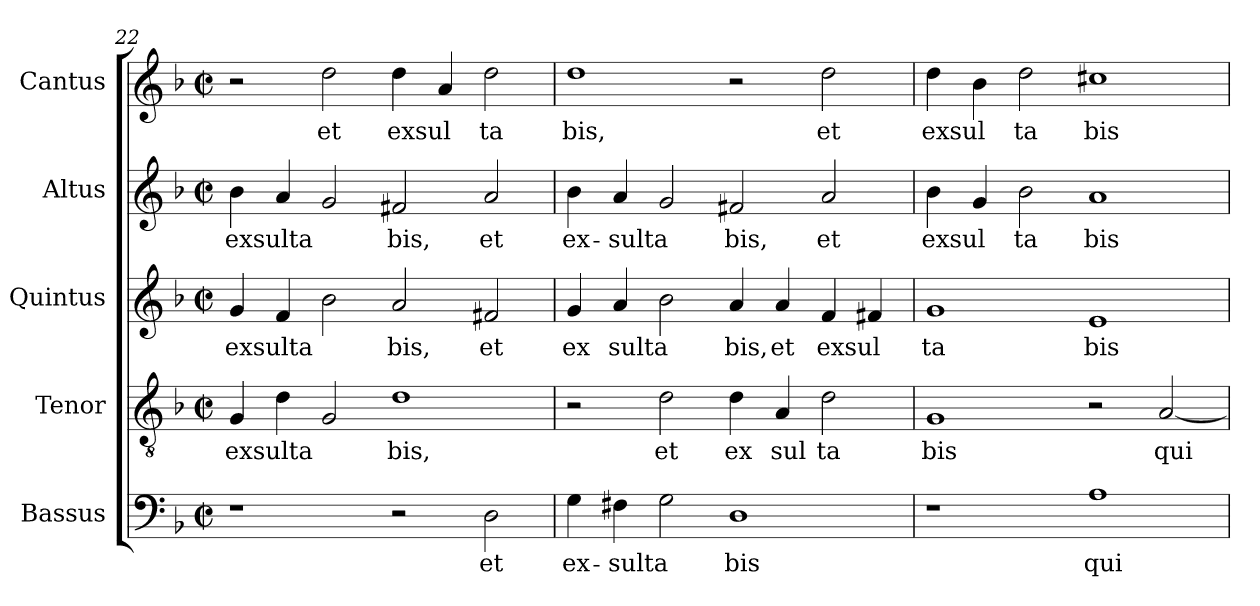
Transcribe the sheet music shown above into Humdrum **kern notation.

**kern	**text	**kern	**text	**kern	**text	**kern	**text	**kern	**text
*part5	*part5	*part4	*part4	*part3	*part3	*part2	*part2	*part1	*part1
*staff5	*staff5	*staff4	*staff4	*staff3	*staff3	*staff2	*staff2	*staff1	*staff1
*I"Bassus	*	*I"Tenor	*	*I"Quintus	*	*I"Altus	*	*I"Cantus	*
*clefF4	*	*clefGv2	*	*clefG2	*	*clefG2	*	*clefG2	*
*k[b-]	*	*k[b-]	*	*k[b-]	*	*k[b-]	*	*k[b-]	*
*F:	*	*F:	*	*F:	*	*F:	*	*F:	*
*M2/2	*	*M2/2	*	*M2/2	*	*M2/2	*	*M2/2	*
*met(c|)	*	*met(c|)	*	*met(c|)	*	*met(c|)	*	*met(c|)	*
=22	=22	=22	=22	=22	=22	=22	=22	=22	=22
!	!	!	!LO:LY:b:cj	!	!LO:LY:b:cj	!	!LO:LY:b:cj	!	!
1r	.	4G/	exsulta	4g/	exsulta	4b-\	exsulta-	2r	.
!	!	!	!LO:LY:b:cj	!	!LO:LY:b:cj	!	!LO:LY:b:cj	!	!
.	.	4d\	.	4f/	.	4a/	--	.	.
!	!	!	!LO:LY:b:cj	!	!LO:LY:b:cj	!	!LO:LY:b:cj	!	!LO:LY:b:cj
.	.	2G/	.	2b-\	.	2g/	--	2dd\	et
!	!	!	!LO:LY:b:cj	!	!LO:LY:b:cj	!	!LO:LY:b:cj	!	!LO:LY:b:cj
2r	.	1d	bis,	2a/	bis,	2f#X/	-bis,	4dd\	exsul
!	!	!	!	!	!	!	!	!	!LO:LY:b:cj
.	.	.	.	.	.	.	.	4a/	.
!	!LO:LY:b:cj	!	!	!	!LO:LY:b:cj	!	!LO:LY:b:cj	!	!LO:LY:b:cj
2D\	et	.	.	2f#X/	et	2a/	et	2dd\	ta
=23	=23	=23	=23	=23	=23	=23	=23	=23	=23
!	!LO:LY:b:cj	!	!	!	!LO:LY:b:cj	!	!LO:LY:b:cj	!	!LO:LY:b:cj
4G\	ex-	2r	.	4g/	ex	4b-\	ex-	1dd	bis,
!	!LO:LY:b:cj	!	!	!	!LO:LY:b:cj	!	!LO:LY:b:cj	!	!
4F#X\	-sulta-	.	.	4a/	sulta	4a/	-sulta-	.	.
!	!LO:LY:b:cj	!	!LO:LY:b:cj	!	!LO:LY:b:cj	!	!LO:LY:b:cj	!	!
2G\	--	2d\	et	2b-\	.	2g/	--	.	.
!	!LO:LY:b:cj	!	!LO:LY:b:cj	!	!LO:LY:b:cj	!	!LO:LY:b:cj	!	!
1D	-bis	4d\	ex	4a/	bis,	2f#X/	-bis,	2r	.
!	!	!	!LO:LY:b:cj	!	!LO:LY:b:cj	!	!	!	!
.	.	4A/	sul	4a/	et	.	.	.	.
!	!	!	!LO:LY:b:cj	!	!LO:LY:b:cj	!	!LO:LY:b:cj	!	!LO:LY:b:cj
.	.	2d\	ta	4f/	exsul	2a/	et	2dd\	et
!	!	!	!	!	!LO:LY:b:cj	!	!	!	!
.	.	.	.	4f#X/	.	.	.	.	.
!!LO:LB:g=z
=24	=24	=24	=24	=24	=24	=24	=24	=24	=24
!	!	!	!LO:LY:b:cj	!	!LO:LY:b:cj	!	!LO:LY:b:cj	!	!LO:LY:b:cj
1r	.	1G	bis	1g	ta	4b-\	exsul	4dd\	exsul
!	!	!	!	!	!	!	!LO:LY:b:cj	!	!LO:LY:b:cj
.	.	.	.	.	.	4g/	.	4b-\	.
!	!	!	!	!	!	!	!LO:LY:b:cj	!	!LO:LY:b:cj
.	.	.	.	.	.	2b-\	ta	2dd\	ta
!	!LO:LY:b:cj	!	!	!	!LO:LY:b:cj	!	!LO:LY:b:cj	!	!LO:LY:b:cj
1A	qui	2r	.	1e	bis	1a	bis	1cc#X	bis
!	!	!	!LO:LY:b:cj	!	!	!	!	!	!
.	.	[<2A/	qui-	.	.	.	.	.	.
=	=	=	=	=	=	=	=	=	=
*-	*-	*-	*-	*-	*-	*-	*-	*-	*-
